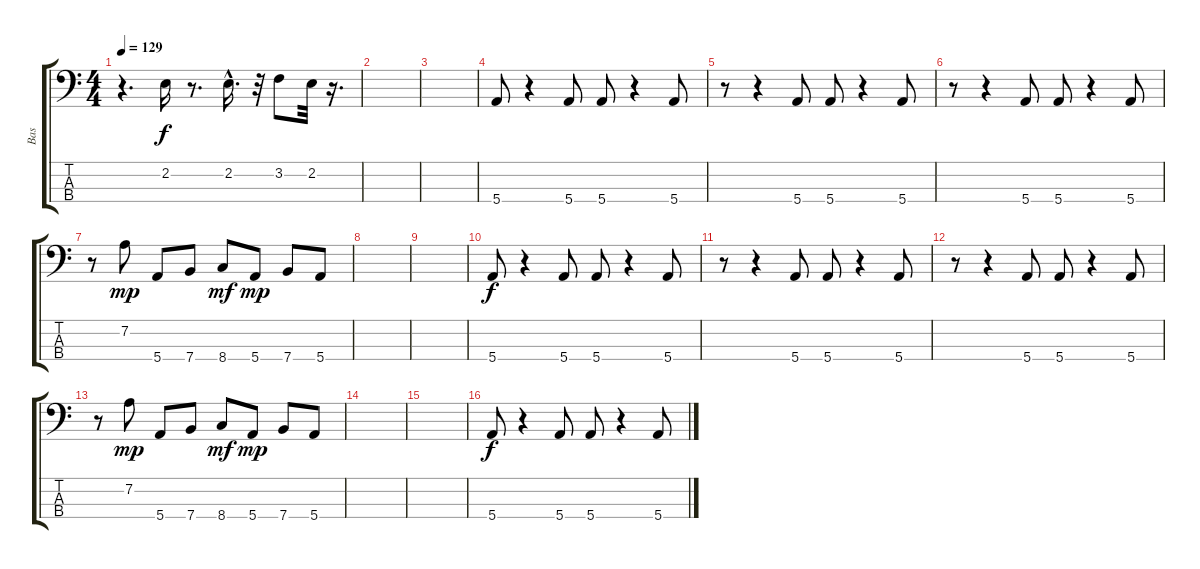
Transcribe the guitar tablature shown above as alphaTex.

\track ("Bas" "Bas") {instrument electricbassfinger}
\staff {score tabs}
\tuning (G2 D2 A1 E1) {hide}
\ts (4 4)
\tempo 129
\clef f4
\ks c
r.4{d dy f} 2.2.16 r.8{d} 2.2{hac}.16{d} r.32 3.2.8 2.2.32 r.16{d} |
|
|
5.4.8 r.4 5.4.8 5.4.8 r.4 5.4.8 |
r.8 r.4 5.4.8 5.4.8 r.4 5.4.8 |
r.8 r.4 5.4.8 5.4.8 r.4 5.4.8 |
r.8 7.2.8{dy mp} 5.4.8 7.4.8 8.4.8{dy mf} 5.4.8{dy mp} 7.4.8 5.4.8 |
|
|
5.4.8{dy f} r.4 5.4.8 5.4.8 r.4 5.4.8 |
r.8 r.4 5.4.8 5.4.8 r.4 5.4.8 |
r.8 r.4 5.4.8 5.4.8 r.4 5.4.8 |
r.8 7.2.8{dy mp} 5.4.8 7.4.8 8.4.8{dy mf} 5.4.8{dy mp} 7.4.8 5.4.8 |
|
|
5.4.8{dy f} r.4 5.4.8 5.4.8 r.4 5.4.8
